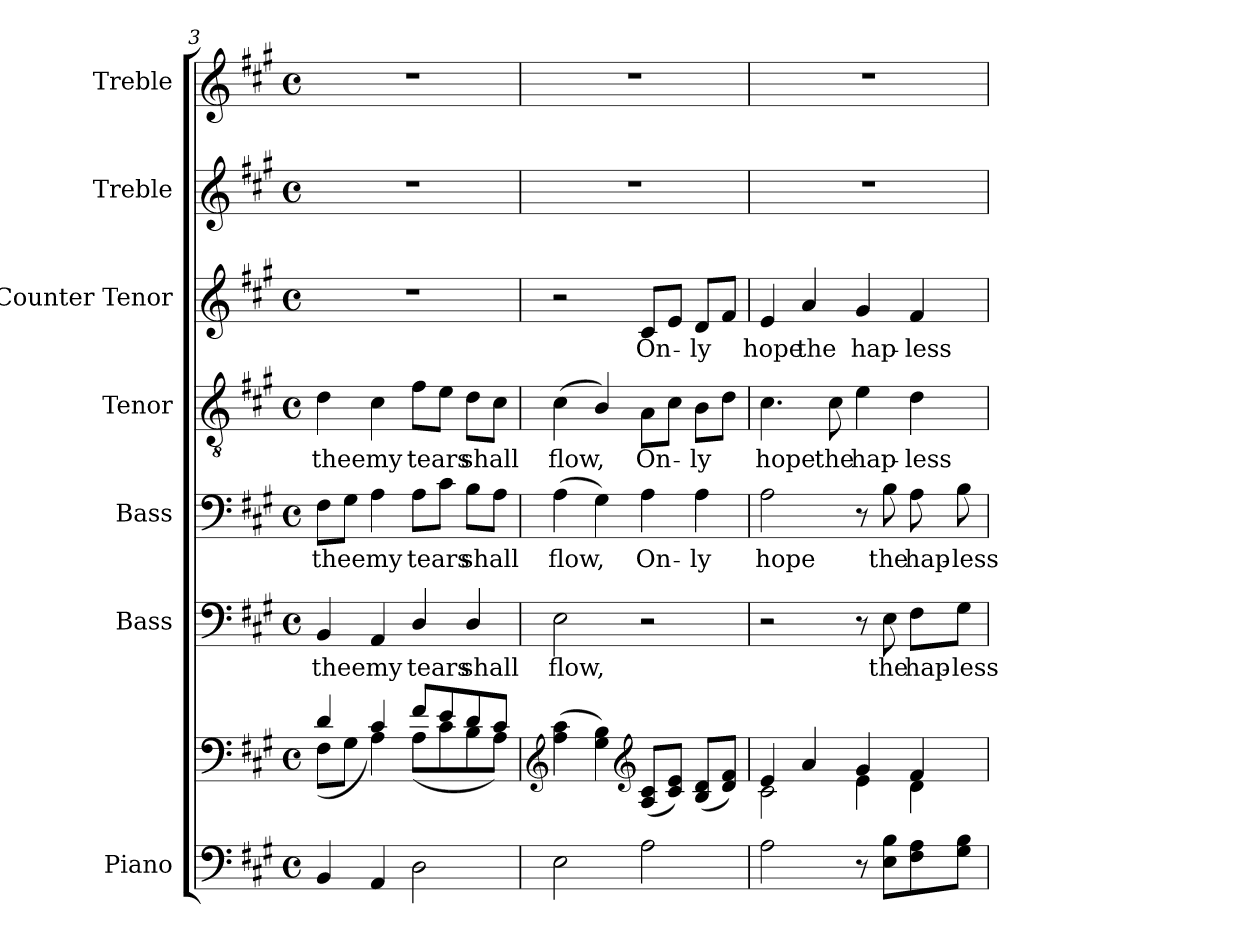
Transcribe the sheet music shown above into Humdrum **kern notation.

**kern	**kern	**kern	**text	**kern	**text	**kern	**text	**kern	**text	**kern	**kern
*part7	*part7	*part6	*part6	*part5	*part5	*part4	*part4	*part3	*part3	*part2	*part1
*staff8	*staff7	*staff6	*staff6	*staff5	*staff5	*staff4	*staff4	*staff3	*staff3	*staff2	*staff1
*I"Piano	*	*I"Bass	*	*I"Bass	*	*I"Tenor	*	*I"Counter Tenor	*	*I"Treble	*I"Treble
*I'Pno.	*	*I'B.	*	*I'B.	*	*I'T.	*	*	*	*	*
*clefF4	*clefF4	*clefF4	*	*clefF4	*	*clefGv2	*	*clefG2	*	*clefG2	*clefG2
*	*	*	*	*	*	*ITrd7c12	*	*	*	*	*
*k[f#c#g#]	*k[f#c#g#]	*k[f#c#g#]	*	*k[f#c#g#]	*	*k[f#c#g#]	*	*k[f#c#g#]	*	*k[f#c#g#]	*k[f#c#g#]
*A:	*A:	*A:	*	*A:	*	*A:	*	*A:	*	*A:	*A:
*M4/4	*M4/4	*M4/4	*	*M4/4	*	*M4/4	*	*M4/4	*	*M4/4	*M4/4
*met(c)	*met(c)	*met(c)	*	*met(c)	*	*met(c)	*	*met(c)	*	*met(c)	*met(c)
=3	=3	=3	=3	=3	=3	=3	=3	=3	=3	=3	=3
*	*^	*	*	*	*	*	*	*	*	*	*
!	!	!	!	!LO:LY:b:color=#000000	!	!	!	!	!	!	!	!
!	!	!	!	!	!	!LO:LY:b:color=#000000	!	!	!	!	!	!
!	!	!	!	!	!	!	!	!LO:LY:b:color=#000000	!	!	!	!
4BBi/	4di/	(8F#i\L	4BBi/	thee	8F#i\L	thee	4Di\	thee	1r	.	1r	1r
.	.	8G#i\J	.	.	8G#i\J	.	.	.	.	.	.	.
!	!	!	!	!LO:LY:b:color=#000000	!	!	!	!	!	!	!	!
!	!	!	!	!	!	!LO:LY:b:color=#000000	!	!	!	!	!	!
!	!	!	!	!	!	!	!	!LO:LY:b:color=#000000	!	!	!	!
4AAi/	4c#i/	4Ai\)	4AAi/	my	4Ai\	my	4C#i\	my	.	.	.	.
!	!	!	!	!LO:LY:b:color=#000000	!	!	!	!	!	!	!	!
!	!	!	!	!	!	!LO:LY:b:color=#000000	!	!	!	!	!	!
!	!	!	!	!	!	!	!	!LO:LY:b:color=#000000	!	!	!	!
2Di\	8f#i/L	(8Ai\L	4Di/	tears	8Ai\L	tears	8F#i\L	tears	.	.	.	.
.	8ei/	8c#i\	.	.	8c#i\J	.	8Ei\J	.	.	.	.	.
!	!	!	!	!LO:LY:b:color=#000000	!	!	!	!	!	!	!	!
!	!	!	!	!	!	!LO:LY:b:color=#000000	!	!	!	!	!	!
!	!	!	!	!	!	!	!	!LO:LY:b:color=#000000	!	!	!	!
.	8di/	8Bi\	4Di/	shall	8Bi\L	shall	8Di\L	shall	.	.	.	.
.	8c#i/J	8Ai\J)	.	.	8Ai\J	.	8C#i\J	.	.	.	.	.
*	*v	*v	*	*	*	*	*	*	*	*	*	*
!!LO:LB:g=z
=4	=4	=4	=4	=4	=4	=4	=4	=4	=4	=4	=4
*	*^	*	*	*	*	*	*	*	*	*	*
!	!	!	!	!LO:LY:b:color=#000000	!	!	!	!	!	!	!	!
*	*v	*v	*	*	*	*	*	*	*	*	*	*
*	*^	*	*	*	*	*	*	*	*	*	*
!	!	!	!	!	!	!LO:LY:b:color=#000000	!	!	!	!	!	!
*	*v	*v	*	*	*	*	*	*	*	*	*	*
*	*^	*	*	*	*	*	*	*	*	*	*
!	!	!	!	!	!	!	!	!LO:LY:b:color=#000000	!	!	!	!
*	*v	*v	*	*	*	*	*	*	*	*	*	*
2Ei\	(4Ai\ 4c#i	2Ei\	flow,	(4Ai\	flow,	(4C#i\	flow,	2r	.	1r	1r
.	4G#i\ 4Bi)	.	.	4G#i\)	.	4BBi/)	.	.	.	.	.
*	*clefG2	*	*	*	*	*	*	*	*	*	*
!	!	!	!	!	!LO:LY:b:color=#000000	!	!	!	!	!	!
!	!	!	!	!	!	!	!LO:LY:b:color=#000000	!	!	!	!
!	!	!	!	!	!	!	!	!	!LO:LY:b:color=#000000	!	!
2Ai\	(8Ai/ 8c#iL	2r	.	4Ai\	On-	8AAi\L	On-	8c#i/L	On-	.	.
.	8c#i/ 8eiJ)	.	.	.	.	8C#i\J	.	8ei/J	.	.	.
!	!	!	!	!	!LO:LY:b:color=#000000	!	!	!	!	!	!
!	!	!	!	!	!	!	!LO:LY:b:color=#000000	!	!	!	!
!	!	!	!	!	!	!	!	!	!LO:LY:b:color=#000000	!	!
.	(8Bi/ 8diL	.	.	4Ai\	-ly	8BBi\L	-ly	8di/L	-ly	.	.
.	8di/ 8f#iJ)	.	.	.	.	8Di\J	.	8f#i/J	.	.	.
=5	=5	=5	=5	=5	=5	=5	=5	=5	=5	=5	=5
*	*^	*	*	*	*	*	*	*	*	*	*
!	!	!	!	!	!	!LO:LY:b:color=#000000	!	!	!	!	!	!
!	!	!	!	!	!	!	!	!LO:LY:b:color=#000000	!	!	!	!
!	!	!	!	!	!	!	!	!	!	!LO:LY:b:color=#000000	!	!
2Ai\	4ei/	2c#i\	2r	.	2Ai\	hope	4.C#i\	hope	4ei/	hope	1r	1r
!	!	!	!	!	!	!	!	!	!	!LO:LY:b:color=#000000	!	!
.	4ai/	.	.	.	.	.	.	.	4ai/	the	.	.
!	!	!	!	!	!	!	!	!LO:LY:b:color=#000000	!	!	!	!
.	.	.	.	.	.	.	8C#i\	the	.	.	.	.
!	!	!	!	!	!	!	!	!LO:LY:b:color=#000000	!	!	!	!
!	!	!	!	!	!	!	!	!	!	!LO:LY:b:color=#000000	!	!
8r	4g#i/	4ei\	8r	.	8r	.	4Ei\	hap-	4g#i/	hap-	.	.
!	!	!	!	!LO:LY:b:color=#000000	!	!	!	!	!	!	!	!
!	!	!	!	!	!	!LO:LY:b:color=#000000	!	!	!	!	!	!
8Ei\ 8BiL	.	.	8Ei\	the	8Bi\	the	.	.	.	.	.	.
!	!	!	!	!LO:LY:b:color=#000000	!	!	!	!	!	!	!	!
!	!	!	!	!	!	!LO:LY:b:color=#000000	!	!	!	!	!	!
!	!	!	!	!	!	!	!	!LO:LY:b:color=#000000	!	!	!	!
!	!	!	!	!	!	!	!	!	!	!LO:LY:b:color=#000000	!	!
8F#i\ 8Ai	4f#i/	4di\	8F#i\L	hap-	8Ai\	hap-	4Di\	-less	4f#i/	-less	.	.
!	!	!	!	!LO:LY:b:color=#000000	!	!	!	!	!	!	!	!
!	!	!	!	!	!	!LO:LY:b:color=#000000	!	!	!	!	!	!
8G#i\ 8BiJ	.	.	8G#i\J	-less	8Bi\	-less	.	.	.	.	.	.
*	*v	*v	*	*	*	*	*	*	*	*	*	*
=	=	=	=	=	=	=	=	=	=	=	=
*-	*-	*-	*-	*-	*-	*-	*-	*-	*-	*-	*-
